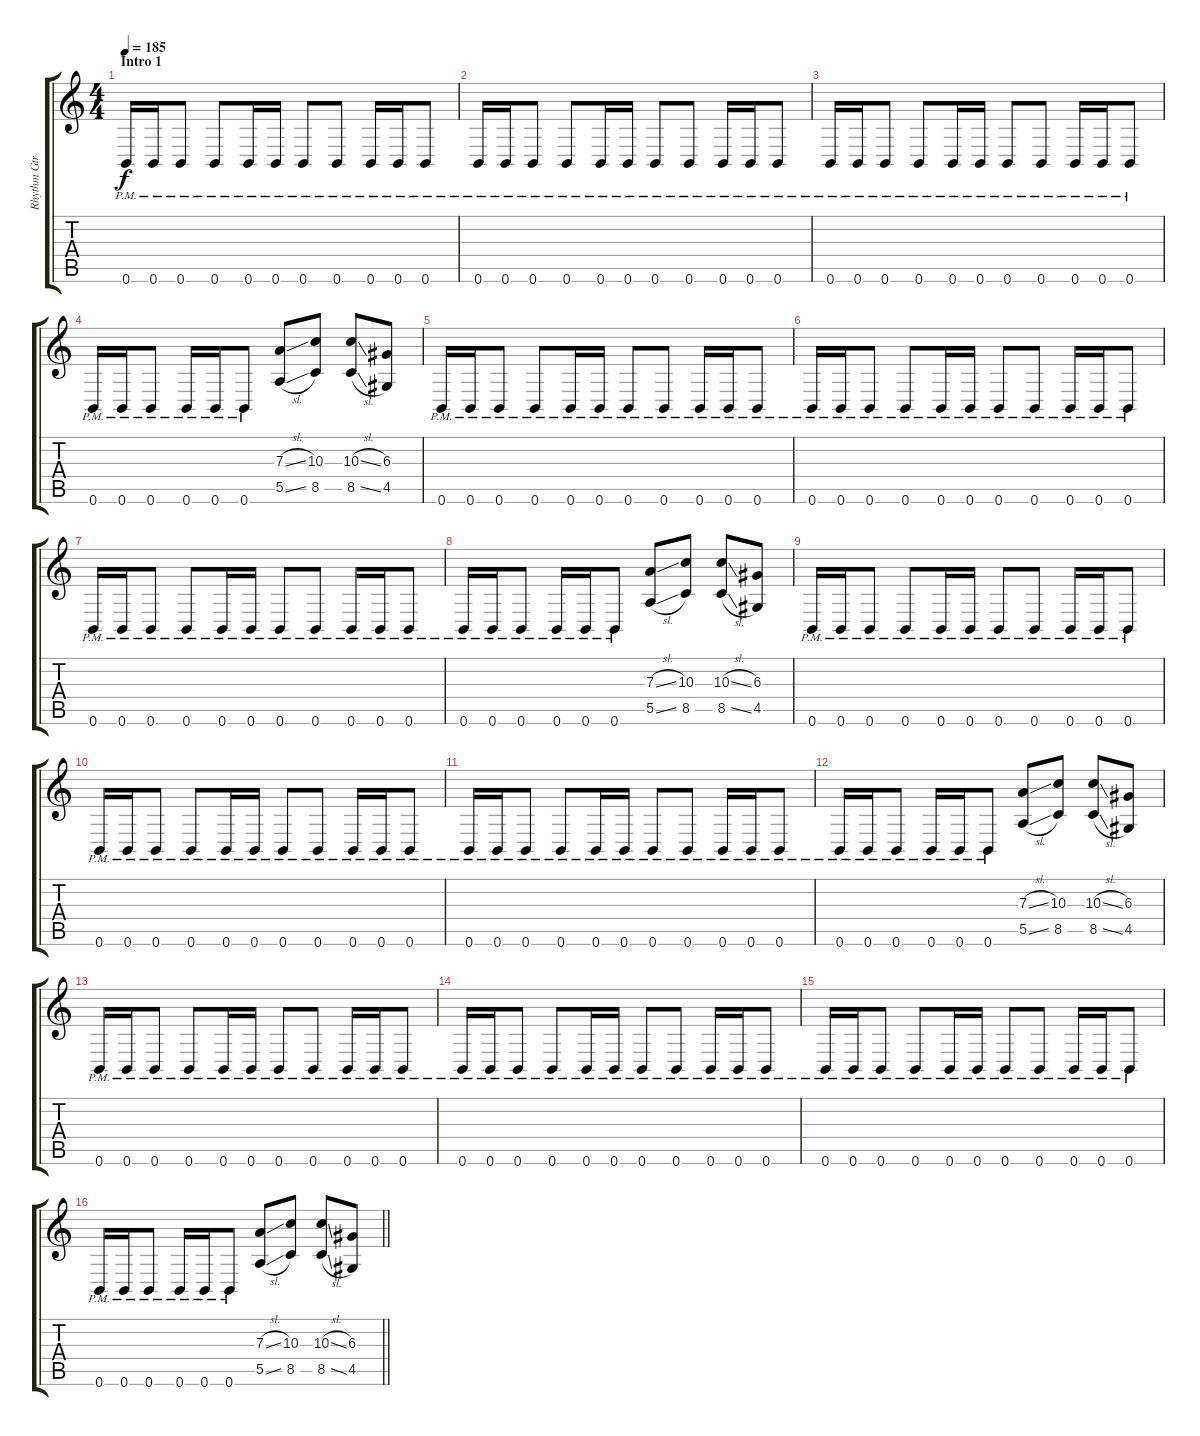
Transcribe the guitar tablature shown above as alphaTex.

\track ("Rhythm Gtr." "Rhythm Gtr") {instrument distortionguitar}
\staff {score tabs}
\tuning (B3 Gb3 D3 A2 E2 B1) {hide}
\ts (4 4)
\section ("" "Intro 1")
\tempo 185
\clef g2
\ks c
0.6{pm}.16{dy f instrument distortionguitar} 0.6{pm}.16 0.6{pm}.8 0.6{pm}.8 0.6{pm}.16 0.6{pm}.16 0.6{pm}.8 0.6{pm}.8 0.6{pm}.16 0.6{pm}.16 0.6{pm}.8 |
0.6{pm}.16 0.6{pm}.16 0.6{pm}.8 0.6{pm}.8 0.6{pm}.16 0.6{pm}.16 0.6{pm}.8 0.6{pm}.8 0.6{pm}.16 0.6{pm}.16 0.6{pm}.8 |
0.6{pm}.16 0.6{pm}.16 0.6{pm}.8 0.6{pm}.8 0.6{pm}.16 0.6{pm}.16 0.6{pm}.8 0.6{pm}.8 0.6{pm}.16 0.6{pm}.16 0.6{pm}.8 |
0.6{pm}.16 0.6{pm}.16 0.6{pm}.8 0.6{pm}.16 0.6{pm}.16 0.6{pm}.8 (7.3{sl} 5.5{sl}).8 (10.3 8.5).8 (10.3{sl} 8.5{sl}).8 (6.3 4.5).8 |
0.6{pm}.16 0.6{pm}.16 0.6{pm}.8 0.6{pm}.8 0.6{pm}.16 0.6{pm}.16 0.6{pm}.8 0.6{pm}.8 0.6{pm}.16 0.6{pm}.16 0.6{pm}.8 |
0.6{pm}.16 0.6{pm}.16 0.6{pm}.8 0.6{pm}.8 0.6{pm}.16 0.6{pm}.16 0.6{pm}.8 0.6{pm}.8 0.6{pm}.16 0.6{pm}.16 0.6{pm}.8 |
0.6{pm}.16 0.6{pm}.16 0.6{pm}.8 0.6{pm}.8 0.6{pm}.16 0.6{pm}.16 0.6{pm}.8 0.6{pm}.8 0.6{pm}.16 0.6{pm}.16 0.6{pm}.8 |
0.6{pm}.16 0.6{pm}.16 0.6{pm}.8 0.6{pm}.16 0.6{pm}.16 0.6{pm}.8 (7.3{sl} 5.5{sl}).8 (10.3 8.5).8 (10.3{sl} 8.5{sl}).8 (6.3 4.5).8 |
0.6{pm}.16 0.6{pm}.16 0.6{pm}.8 0.6{pm}.8 0.6{pm}.16 0.6{pm}.16 0.6{pm}.8 0.6{pm}.8 0.6{pm}.16 0.6{pm}.16 0.6{pm}.8 |
0.6{pm}.16 0.6{pm}.16 0.6{pm}.8 0.6{pm}.8 0.6{pm}.16 0.6{pm}.16 0.6{pm}.8 0.6{pm}.8 0.6{pm}.16 0.6{pm}.16 0.6{pm}.8 |
0.6{pm}.16 0.6{pm}.16 0.6{pm}.8 0.6{pm}.8 0.6{pm}.16 0.6{pm}.16 0.6{pm}.8 0.6{pm}.8 0.6{pm}.16 0.6{pm}.16 0.6{pm}.8 |
0.6{pm}.16 0.6{pm}.16 0.6{pm}.8 0.6{pm}.16 0.6{pm}.16 0.6{pm}.8 (7.3{sl} 5.5{sl}).8 (10.3 8.5).8 (10.3{sl} 8.5{sl}).8 (6.3 4.5).8 |
0.6{pm}.16 0.6{pm}.16 0.6{pm}.8 0.6{pm}.8 0.6{pm}.16 0.6{pm}.16 0.6{pm}.8 0.6{pm}.8 0.6{pm}.16 0.6{pm}.16 0.6{pm}.8 |
0.6{pm}.16 0.6{pm}.16 0.6{pm}.8 0.6{pm}.8 0.6{pm}.16 0.6{pm}.16 0.6{pm}.8 0.6{pm}.8 0.6{pm}.16 0.6{pm}.16 0.6{pm}.8 |
0.6{pm}.16 0.6{pm}.16 0.6{pm}.8 0.6{pm}.8 0.6{pm}.16 0.6{pm}.16 0.6{pm}.8 0.6{pm}.8 0.6{pm}.16 0.6{pm}.16 0.6{pm}.8 |
\barLineRight lightlight
0.6{pm}.16 0.6{pm}.16 0.6{pm}.8 0.6{pm}.16 0.6{pm}.16 0.6{pm}.8 (7.3{sl} 5.5{sl}).8 (10.3 8.5).8 (10.3{sl} 8.5{sl}).8 (6.3 4.5).8
